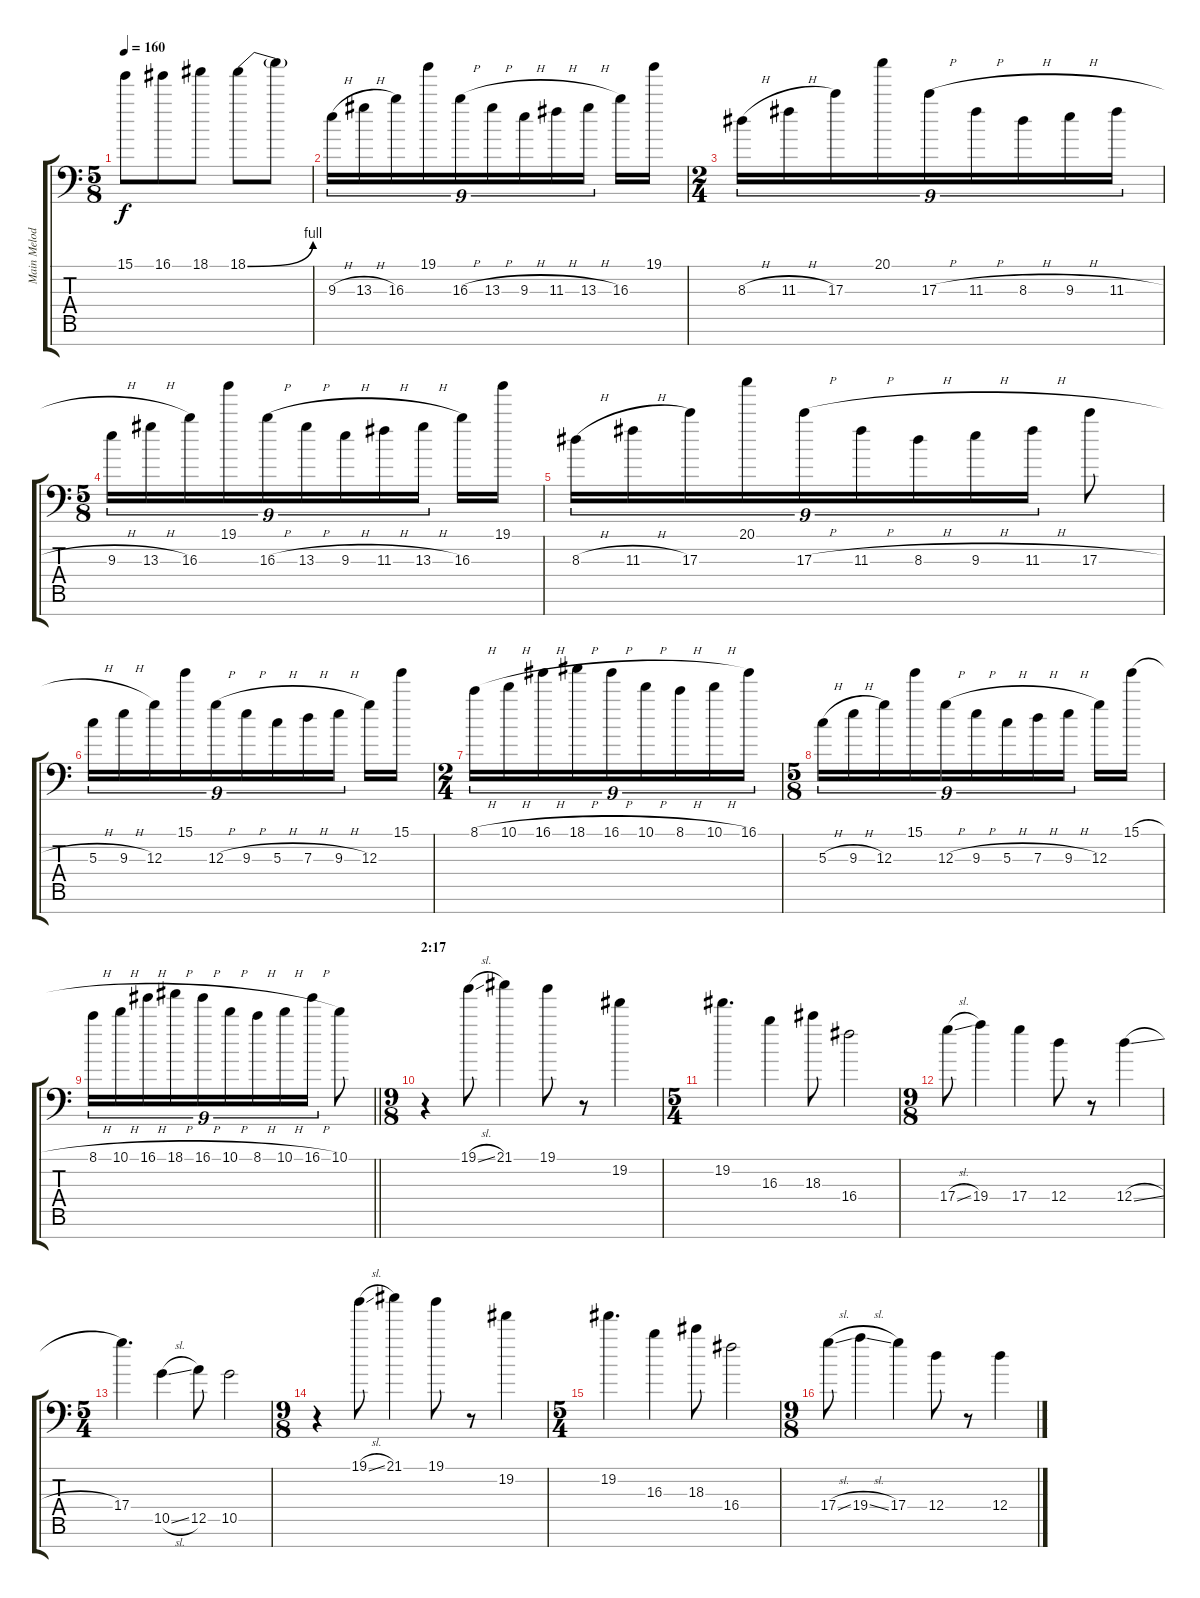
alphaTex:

\track ("Main Melodies And Leads L" "Main Melod") {instrument distortionguitar}
\staff {score tabs}
\tuning (E4 B3 G3 D3 A2 E2 A1) {hide}
\ts (5 8)
\tempo 160
\clef f4
\ks c
15.1.8{dy f} 16.1.8 18.1.8 18.1{be (bend 0 0 60 4)}.8 18.1{t}.8 |
9.3{h}.16{tu (9 8)} 13.3{h}.16{tu (9 8)} 16.3.16{tu (9 8)} 19.1.16{tu (9 8)} 16.3{h}.16{tu (9 8)} 13.3{h}.16{tu (9 8)} 9.3{h}.16{tu (9 8)} 11.3{h}.16{tu (9 8)} 13.3{h}.16{tu (9 8)} 16.3.16 19.1.16 |
\ts (2 4)
8.3{h}.16{tu (9 8)} 11.3{h}.16{tu (9 8)} 17.3.16{tu (9 8)} 20.1.16{tu (9 8)} 17.3{h}.16{tu (9 8)} 11.3{h}.16{tu (9 8)} 8.3{h}.16{tu (9 8)} 9.3{h}.16{tu (9 8)} 11.3{h}.16{tu (9 8)} |
\ts (5 8)
9.3{h}.16{tu (9 8)} 13.3{h}.16{tu (9 8)} 16.3.16{tu (9 8)} 19.1.16{tu (9 8)} 16.3{h}.16{tu (9 8)} 13.3{h}.16{tu (9 8)} 9.3{h}.16{tu (9 8)} 11.3{h}.16{tu (9 8)} 13.3{h}.16{tu (9 8)} 16.3.16 19.1.16 |
8.3{h}.16{tu (9 8)} 11.3{h}.16{tu (9 8)} 17.3.16{tu (9 8)} 20.1.16{tu (9 8)} 17.3{h}.16{tu (9 8)} 11.3{h}.16{tu (9 8)} 8.3{h}.16{tu (9 8)} 9.3{h}.16{tu (9 8)} 11.3{h}.16{tu (9 8)} 17.3{h}.8 |
5.3{h}.16{tu (9 8)} 9.3{h}.16{tu (9 8)} 12.3.16{tu (9 8)} 15.1.16{tu (9 8)} 12.3{h}.16{tu (9 8)} 9.3{h}.16{tu (9 8)} 5.3{h}.16{tu (9 8)} 7.3{h}.16{tu (9 8)} 9.3{h}.16{tu (9 8)} 12.3.16 15.1.16 |
\ts (2 4)
8.1{h}.16{tu (9 8)} 10.1{h}.16{tu (9 8)} 16.1{h}.16{tu (9 8)} 18.1{h}.16{tu (9 8)} 16.1{h}.16{tu (9 8)} 10.1{h}.16{tu (9 8)} 8.1{h}.16{tu (9 8)} 10.1{h}.16{tu (9 8)} 16.1.16{tu (9 8)} |
\ts (5 8)
5.3{h}.16{tu (9 8)} 9.3{h}.16{tu (9 8)} 12.3.16{tu (9 8)} 15.1.16{tu (9 8)} 12.3{h}.16{tu (9 8)} 9.3{h}.16{tu (9 8)} 5.3{h}.16{tu (9 8)} 7.3{h}.16{tu (9 8)} 9.3{h}.16{tu (9 8)} 12.3.16 15.1{h}.16 |
\barLineRight lightlight
8.1{h}.16{tu (9 8)} 10.1{h}.16{tu (9 8)} 16.1{h}.16{tu (9 8)} 18.1{h}.16{tu (9 8)} 16.1{h}.16{tu (9 8)} 10.1{h}.16{tu (9 8)} 8.1{h}.16{tu (9 8)} 10.1{h}.16{tu (9 8)} 16.1{h}.16{tu (9 8)} 10.1.8 |
\ts (9 8)
\section ("" "2:17")
r.4 19.1{sl}.8 21.1.4 19.1.8 r.8 19.2.4 |
\ts (5 4)
19.2.4{d} 16.3.4 18.3.8 16.4.2 |
\ts (9 8)
17.4{sl}.8 19.4.4 17.4.4 12.4.8 r.8 12.4{sl}.4 |
\ts (5 4)
17.4.4{d} 10.5{sl}.4 12.5.8 10.5.2 |
\ts (9 8)
r.4 19.1{sl}.8 21.1.4 19.1.8 r.8 19.2.4 |
\ts (5 4)
19.2.4{d} 16.3.4 18.3.8 16.4.2 |
\ts (9 8)
17.4{sl}.8 19.4{sl}.4 17.4.4 12.4.8 r.8 12.4{sl}.4
